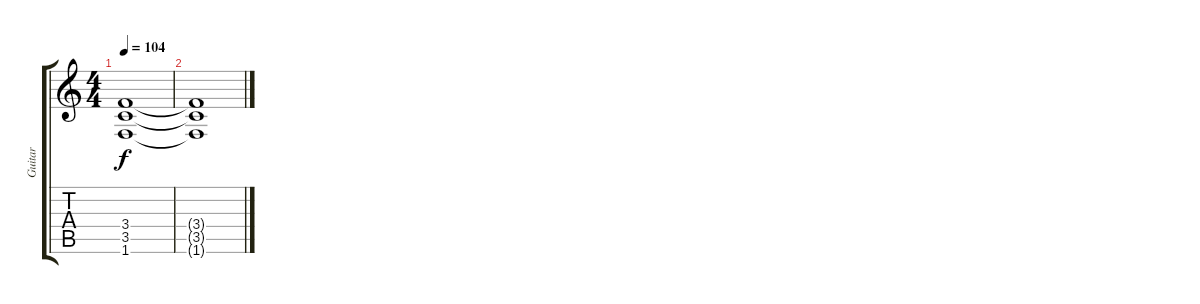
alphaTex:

\track ("Guitar" "Guitar") {instrument distortionguitar}
\staff {score tabs}
\tuning (E4 B3 G3 D3 A2 E2) {hide}
\ts (4 4)
\tempo 104
\clef g2
\ks c
(3.4{t} 3.5{t} 1.6{t}).1{dy f} |
(3.4{t} 3.5{t} 1.6{t}).1
